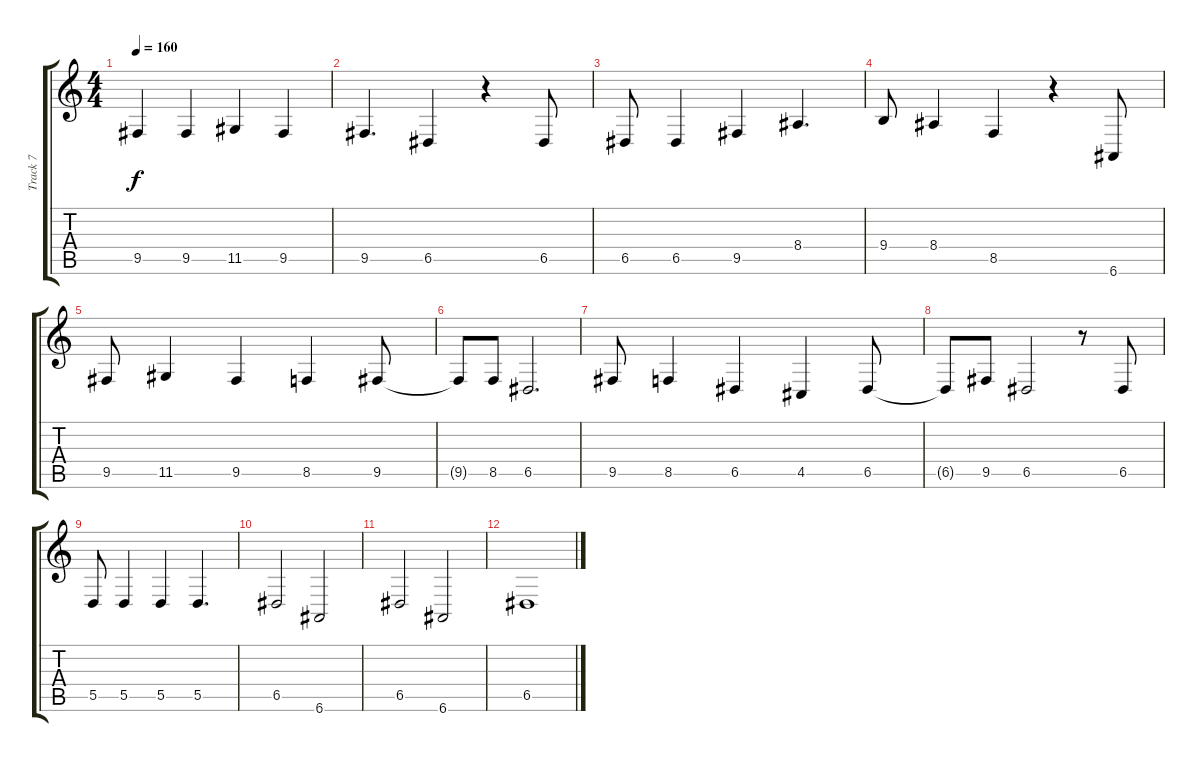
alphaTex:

\track ("Track 7" "Track 7") {instrument flute}
\staff {score tabs}
\tuning (E4 B3 G3 D3 A2 E2) {hide}
\ts (4 4)
\tempo 160
\clef g2
\ks c
9.5.4{dy f} 9.5.4 11.5.4 9.5.4 |
9.5.4{d} 6.5.4 r.4 6.5.8 |
6.5.8 6.5.4 9.5.4 8.4.4{d} |
9.4.8 8.4.4 8.5.4 r.4 6.6.8 |
9.5.8 11.5.4 9.5.4 8.5.4 9.5.8 |
9.5{t}.8 8.5.8 6.5.2{d} |
9.5.8 8.5.4 6.5.4 4.5.4 6.5.8 |
6.5{t}.8 9.5.8 6.5.2 r.8 6.5.8 |
5.5.8 5.5.4 5.5.4 5.5.4{d} |
6.5.2 6.6.2 |
6.5.2 6.6.2 |
6.5.1
